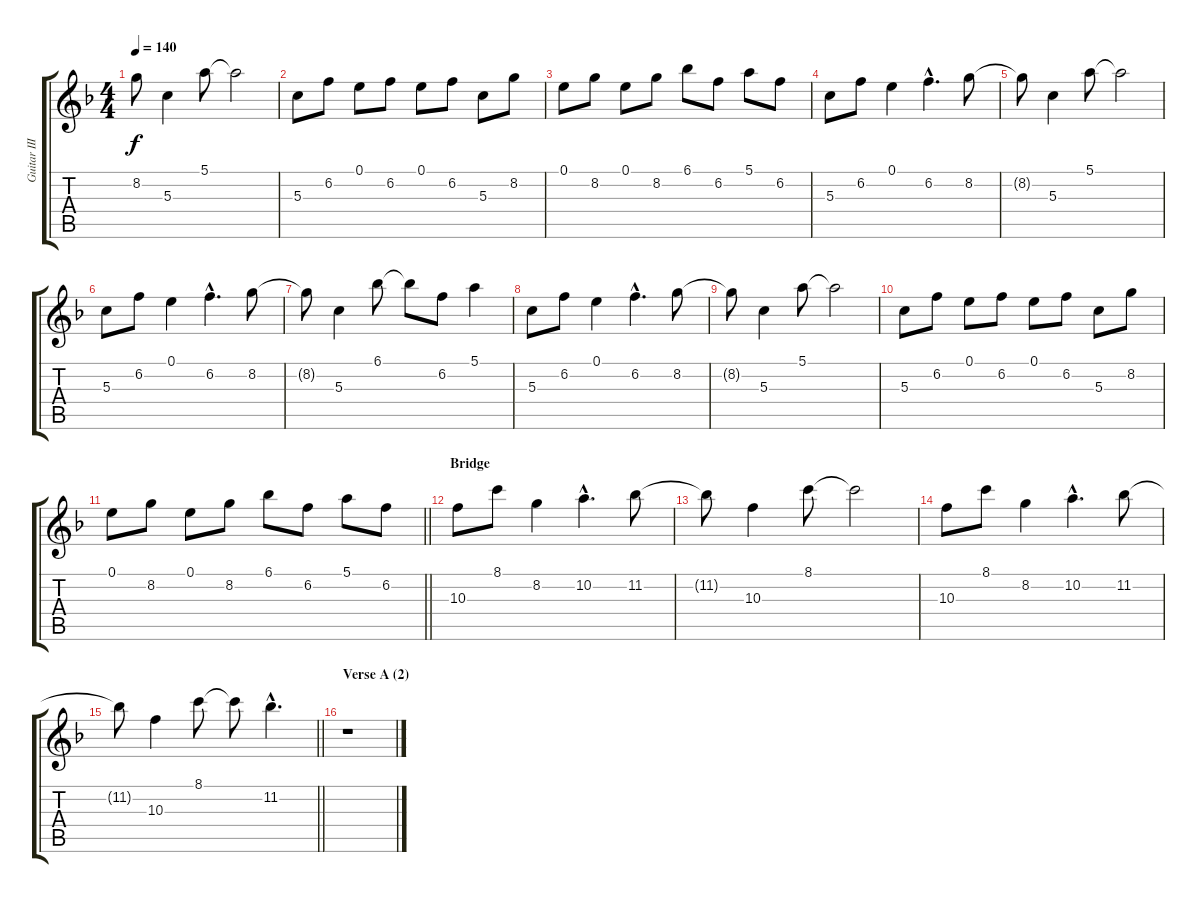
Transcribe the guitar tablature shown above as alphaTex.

\track ("Guitar III (Jun)" "Guitar III") {instrument electricguitarjazz}
\staff {score tabs}
\tuning (E4 B3 G3 D3 A2 E2) {hide}
\ts (4 4)
\tempo 140
\clef g2
\ks f
8.2{t}.8{dy f} 5.3.4 5.1.8 5.1{t}.2 |
5.3.8 6.2.8 0.1.8 6.2.8 0.1.8 6.2.8 5.3.8 8.2.8 |
0.1.8 8.2.8 0.1.8 8.2.8 6.1.8 6.2.8 5.1.8 6.2.8 |
5.3.8 6.2.8 0.1.4 6.2{hac}.4{d} 8.2.8 |
8.2{t}.8 5.3.4 5.1.8 5.1{t}.2 |
5.3.8 6.2.8 0.1.4 6.2{hac}.4{d} 8.2.8 |
8.2{t}.8 5.3.4 6.1.8 6.1{t}.8 6.2.8 5.1.4 |
5.3.8 6.2.8 0.1.4 6.2{hac}.4{d} 8.2.8 |
8.2{t}.8 5.3.4 5.1.8 5.1{t}.2 |
5.3.8 6.2.8 0.1.8 6.2.8 0.1.8 6.2.8 5.3.8 8.2.8 |
\barLineRight lightlight
0.1.8 8.2.8 0.1.8 8.2.8 6.1.8 6.2.8 5.1.8 6.2.8 |
\section ("" "Bridge")
10.3.8 8.1.8 8.2.4 10.2{hac}.4{d} 11.2.8 |
11.2{t}.8 10.3.4 8.1.8 8.1{t}.2 |
10.3.8 8.1.8 8.2.4 10.2{hac}.4{d} 11.2.8 |
\barLineRight lightlight
11.2{t}.8 10.3.4 8.1.8 8.1{t}.8 11.2{hac}.4{d} |
\section ("" "Verse A (2)")
r.1
